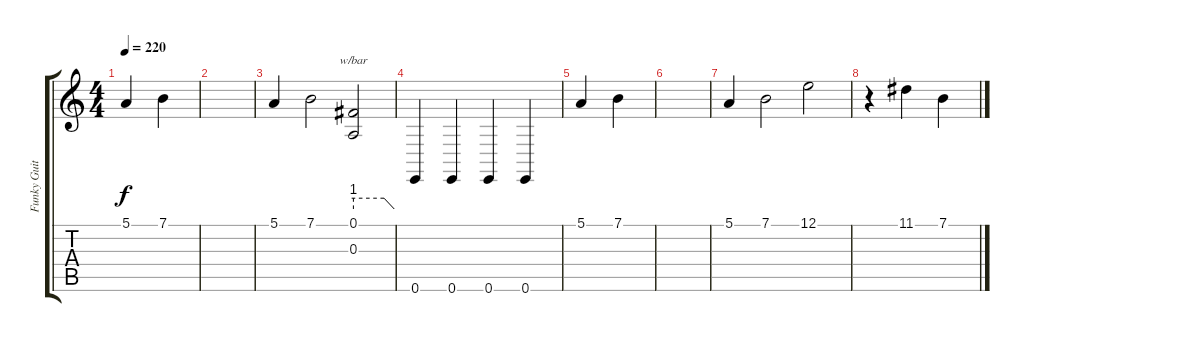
\track ("Funky Guitar" "Funky Guit") {instrument koto}
\staff {score tabs}
\tuning (E4 B3 G3 D3 A2 E2) {hide}
\ts (4 4)
\tempo 220
\clef g2
\ks c
5.1.4{dy f instrument koto} 7.1.4 |
|
5.1.4 7.1.2 (0.1 0.3).2{tbe (custom default 0 4 45 4 60 0)} |
0.6.4 0.6.4 0.6.4 0.6.4 |
5.1.4 7.1.4 |
|
5.1.4 7.1.2 12.1.2 |
r.4 11.1.4 7.1.4
